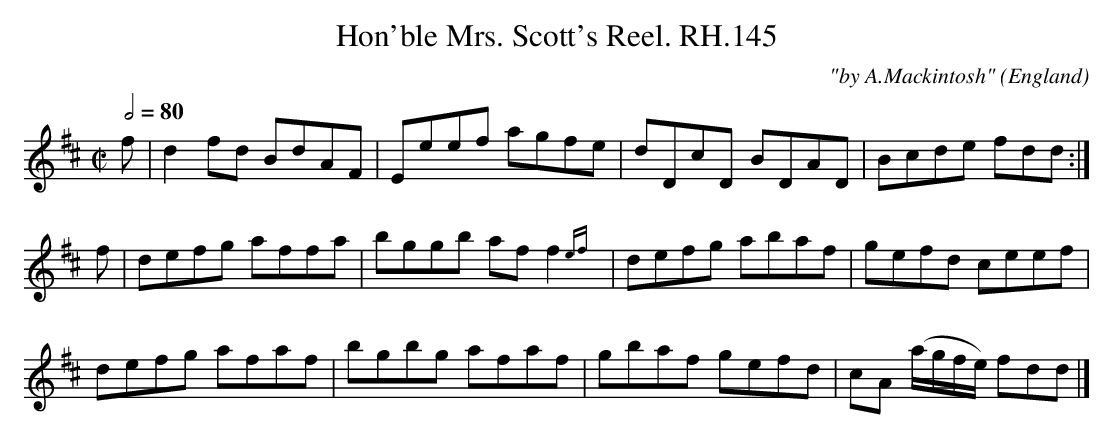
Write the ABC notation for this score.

X:1
T:Hon'ble Mrs. Scott's Reel. RH.145
C:"by A.Mackintosh"
O:England
M:C|
L:1/8
Q:1/2=80
K:D
f|d2fd BdAF|Eeef agfe|\
dDcD BDAD|Bcde fdd:|
f|defg affa|bggb aff2{ef}|\
defg abaf|gefd ceef|
defg afaf|bgbg afaf|\
gbaf gefd|cA (a/g/f/e/) fdd|]
